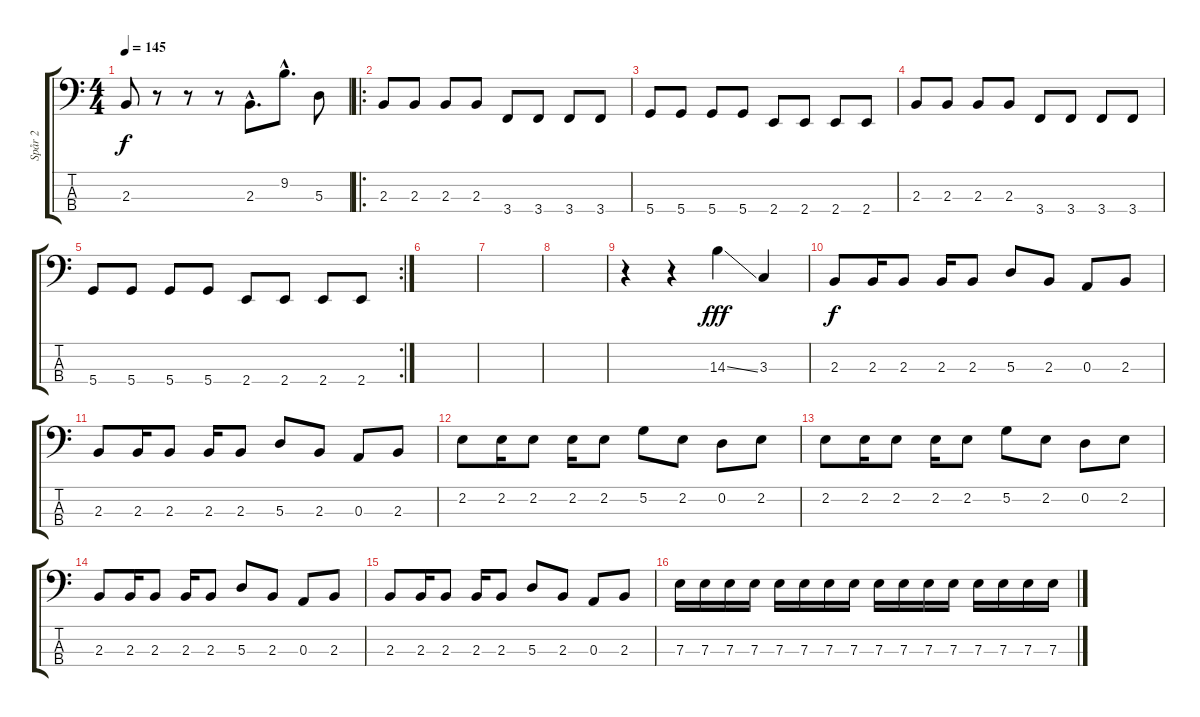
\track ("Spår 2" "Spår 2") {instrument electricbassfinger}
\staff {score tabs}
\tuning (G2 D2 A1 D1) {hide}
\ts (4 4)
\tempo 145
\clef f4
\ks c
2.3.8{dy f} r.8 r.8 r.8 2.3{hac}.8{d} 9.2{hac}.8{d} 5.3.8 |
\ro
2.3.8 2.3.8 2.3.8 2.3.8 3.4.8 3.4.8 3.4.8 3.4.8 |
5.4.8 5.4.8 5.4.8 5.4.8 2.4.8 2.4.8 2.4.8 2.4.8 |
2.3.8 2.3.8 2.3.8 2.3.8 3.4.8 3.4.8 3.4.8 3.4.8 |
\rc 2
5.4.8 5.4.8 5.4.8 5.4.8 2.4.8 2.4.8 2.4.8 2.4.8 |
|
|
|
r.4 r.4 14.3{ss}.4{dy fff} 3.3.4 |
2.3.8{dy f} 2.3.16 2.3.8 2.3.16 2.3.8 5.3.8 2.3.8 0.3.8 2.3.8 |
2.3.8 2.3.16 2.3.8 2.3.16 2.3.8 5.3.8 2.3.8 0.3.8 2.3.8 |
2.2.8 2.2.16 2.2.8 2.2.16 2.2.8 5.2.8 2.2.8 0.2.8 2.2.8 |
2.2.8 2.2.16 2.2.8 2.2.16 2.2.8 5.2.8 2.2.8 0.2.8 2.2.8 |
2.3.8 2.3.16 2.3.8 2.3.16 2.3.8 5.3.8 2.3.8 0.3.8 2.3.8 |
2.3.8 2.3.16 2.3.8 2.3.16 2.3.8 5.3.8 2.3.8 0.3.8 2.3.8 |
7.3.16 7.3.16 7.3.16 7.3.16 7.3.16 7.3.16 7.3.16 7.3.16 7.3.16 7.3.16 7.3.16 7.3.16 7.3.16 7.3.16 7.3.16 7.3.16
